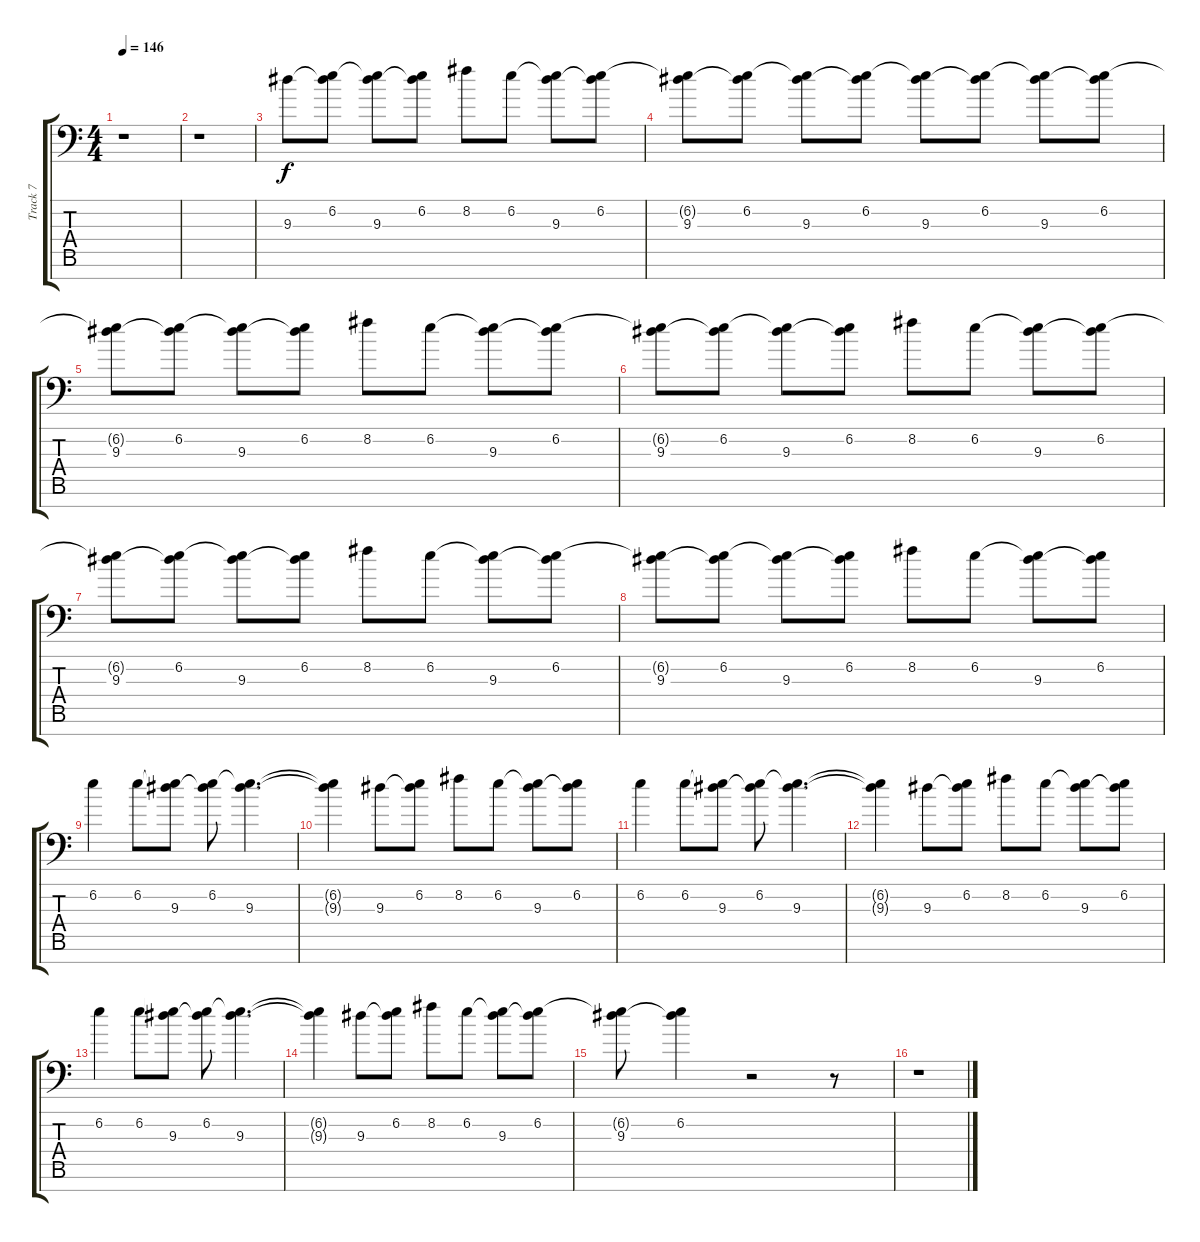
\track ("Track 7" "Track 7") {instrument electricguitarjazz}
\staff {score tabs}
\tuning (Eb4 Bb3 Gb3 Db3 Ab2 Eb2 Ab1) {hide}
\ts (4 4)
\tempo 146
\clef f4
\ks c
r.1{dy f} |
r.1 |
9.3.8 (6.2 9.3{t}).8 (6.2{t} 9.3).8 (6.2 9.3{t}).8 8.2.8 6.2.8 (6.2{t} 9.3).8 (6.2 9.3{t}).8 |
(6.2{t} 9.3).8 (6.2 9.3{t}).8 (6.2{t} 9.3).8 (6.2 9.3{t}).8 (6.2{t} 9.3).8 (6.2 9.3{t}).8 (6.2{t} 9.3).8 (6.2 9.3{t}).8 |
(6.2{t} 9.3).8 (6.2 9.3{t}).8 (6.2{t} 9.3).8 (6.2 9.3{t}).8 8.2.8 6.2.8 (6.2{t} 9.3).8 (6.2 9.3{t}).8 |
(6.2{t} 9.3).8 (6.2 9.3{t}).8 (6.2{t} 9.3).8 (6.2 9.3{t}).8 8.2.8 6.2.8 (6.2{t} 9.3).8 (6.2 9.3{t}).8 |
(6.2{t} 9.3).8 (6.2 9.3{t}).8 (6.2{t} 9.3).8 (6.2 9.3{t}).8 8.2.8 6.2.8 (6.2{t} 9.3).8 (6.2 9.3{t}).8 |
(6.2{t} 9.3).8 (6.2 9.3{t}).8 (6.2{t} 9.3).8 (6.2 9.3{t}).8 8.2.8 6.2.8 (6.2{t} 9.3).8 (6.2 9.3{t}).8 |
6.2.4 6.2.8 (6.2{t} 9.3).8 (6.2 9.3{t}).8 (6.2{t} 9.3).4{d} |
(6.2{t} 9.3{t}).4 9.3.8 (6.2 9.3{t}).8 8.2.8 6.2.8 (6.2{t} 9.3).8 (6.2 9.3{t}).8 |
6.2.4 6.2.8 (6.2{t} 9.3).8 (6.2 9.3{t}).8 (6.2{t} 9.3).4{d} |
(6.2{t} 9.3{t}).4 9.3.8 (6.2 9.3{t}).8 8.2.8 6.2.8 (6.2{t} 9.3).8 (6.2 9.3{t}).8 |
6.2.4 6.2.8 (6.2{t} 9.3).8 (6.2 9.3{t}).8 (6.2{t} 9.3).4{d} |
(6.2{t} 9.3{t}).4 9.3.8 (6.2 9.3{t}).8 8.2.8 6.2.8 (6.2{t} 9.3).8 (6.2 9.3{t}).8 |
(6.2{t} 9.3).8 (6.2 9.3{t}).4 r.2 r.8 |
r.1
